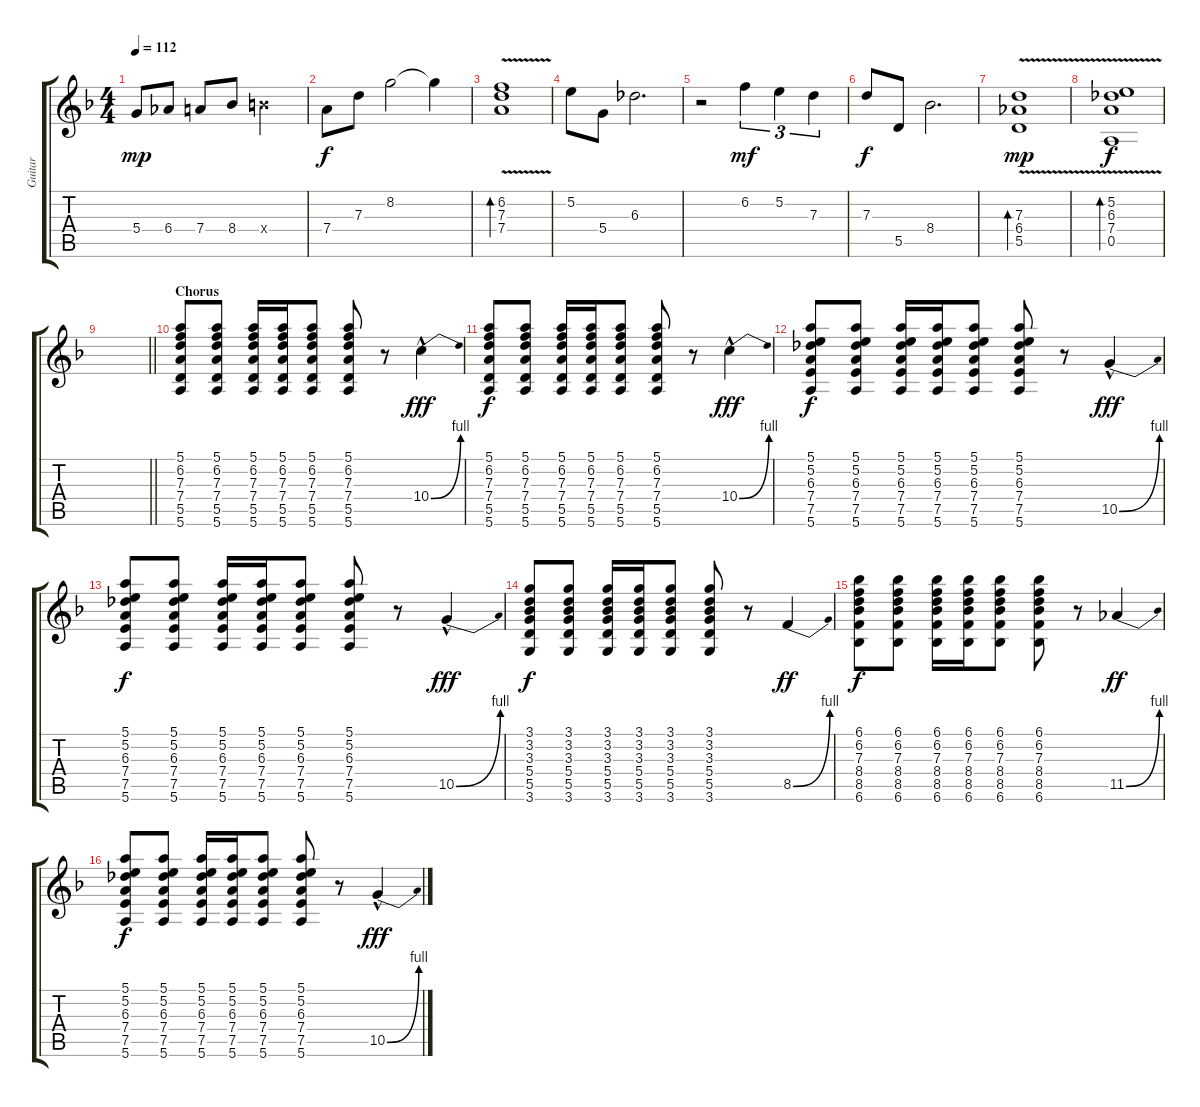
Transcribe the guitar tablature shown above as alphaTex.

\track ("Guitar" "Guitar") {instrument overdrivenguitar}
\staff {score tabs}
\tuning (E4 B3 G3 D3 A2 E2) {hide}
\ts (4 4)
\tempo 112
\clef g2
\ks dminor
5.4.8{dy mp} 6.4.8 7.4.8 8.4.8 9.4{x}.2 |
7.4.8{dy f} 7.3.8 8.2.2 8.2{t}.4 |
(6.2{v} 7.3{v} 7.4{v}).1{bd 480} |
5.2.8 5.4.8 6.3.2{d} |
r.2 6.2.4{tu (3 2) dy mf} 5.2.4{tu (3 2)} 7.3.4{tu (3 2)} |
7.3.8{dy f} 5.5.8 8.4.2{d} |
(7.3 6.4{v} 5.5{v}).1{bd 480 dy mp} |
(5.2{v} 6.3{v} 7.4{v} 0.5{v}).1{bd 480 dy f} |
\barLineRight lightlight
|
\section ("" "Chorus")
(5.1 6.2 7.3 7.4 5.5 5.6).8{volume 12 instrument overdrivenguitar} (5.1 6.2 7.3 7.4 5.5 5.6).8 (5.1 6.2 7.3 7.4 5.5 5.6).16 (5.1 6.2 7.3 7.4 5.5 5.6).16 (5.1 6.2 7.3 7.4 5.5 5.6).8 (5.1 6.2 7.3 7.4 5.5 5.6).8 r.8 10.4{be (bend 0 0 60 4) hac}.4{dy fff} |
(5.1 6.2 7.3 7.4 5.5 5.6).8{dy f} (5.1 6.2 7.3 7.4 5.5 5.6).8 (5.1 6.2 7.3 7.4 5.5 5.6).16 (5.1 6.2 7.3 7.4 5.5 5.6).16 (5.1 6.2 7.3 7.4 5.5 5.6).8 (5.1 6.2 7.3 7.4 5.5 5.6).8 r.8 10.4{be (bend 0 0 60 4) hac}.4{dy fff} |
(5.1 5.2 6.3 7.4 7.5 5.6).8{dy f} (5.1 5.2 6.3 7.4 7.5 5.6).8 (5.1 5.2 6.3 7.4 7.5 5.6).16 (5.1 5.2 6.3 7.4 7.5 5.6).16 (5.1 5.2 6.3 7.4 7.5 5.6).8 (5.1 5.2 6.3 7.4 7.5 5.6).8 r.8 10.5{be (bend 0 0 60 4) hac}.4{dy fff} |
(5.1 5.2 6.3 7.4 7.5 5.6).8{dy f} (5.1 5.2 6.3 7.4 7.5 5.6).8 (5.1 5.2 6.3 7.4 7.5 5.6).16 (5.1 5.2 6.3 7.4 7.5 5.6).16 (5.1 5.2 6.3 7.4 7.5 5.6).8 (5.1 5.2 6.3 7.4 7.5 5.6).8 r.8 10.5{be (bend 0 0 60 4) hac}.4{dy fff} |
(3.1 3.2 3.3 5.4 5.5 3.6).8{dy f} (3.1 3.2 3.3 5.4 5.5 3.6).8 (3.1 3.2 3.3 5.4 5.5 3.6).16 (3.1 3.2 3.3 5.4 5.5 3.6).16 (3.1 3.2 3.3 5.4 5.5 3.6).8 (3.1 3.2 3.3 5.4 5.5 3.6).8 r.8 8.5{be (bend 0 0 60 4)}.4{dy ff} |
(6.1 6.2 7.3 8.4 8.5 6.6).8{dy f} (6.1 6.2 7.3 8.4 8.5 6.6).8 (6.1 6.2 7.3 8.4 8.5 6.6).16 (6.1 6.2 7.3 8.4 8.5 6.6).16 (6.1 6.2 7.3 8.4 8.5 6.6).8 (6.1 6.2 7.3 8.4 8.5 6.6).8 r.8 11.5{be (bend 0 0 60 4)}.4{dy ff} |
(5.1 5.2 6.3 7.4 7.5 5.6).8{dy f} (5.1 5.2 6.3 7.4 7.5 5.6).8 (5.1 5.2 6.3 7.4 7.5 5.6).16 (5.1 5.2 6.3 7.4 7.5 5.6).16 (5.1 5.2 6.3 7.4 7.5 5.6).8 (5.1 5.2 6.3 7.4 7.5 5.6).8 r.8 10.5{be (bend 0 0 60 4) hac}.4{dy fff}
